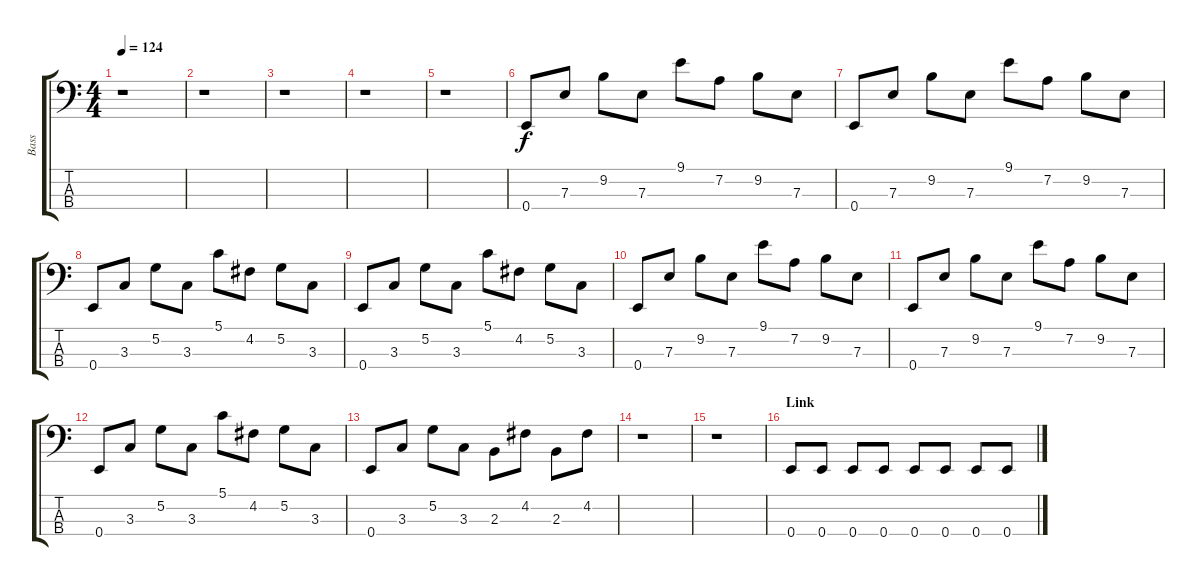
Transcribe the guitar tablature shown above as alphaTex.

\track ("Bass" "Bass") {instrument electricbasspick}
\staff {score tabs}
\tuning (G2 D2 A1 E1) {hide}
\ts (4 4)
\tempo 124
\clef f4
\ks c
r.1{dy f} |
r.1 |
r.1 |
r.1 |
r.1 |
0.4.8 7.3.8 9.2.8 7.3.8 9.1.8 7.2.8 9.2.8 7.3.8 |
0.4.8 7.3.8 9.2.8 7.3.8 9.1.8 7.2.8 9.2.8 7.3.8 |
0.4.8 3.3.8 5.2.8 3.3.8 5.1.8 4.2.8 5.2.8 3.3.8 |
0.4.8 3.3.8 5.2.8 3.3.8 5.1.8 4.2.8 5.2.8 3.3.8 |
0.4.8 7.3.8 9.2.8 7.3.8 9.1.8 7.2.8 9.2.8 7.3.8 |
0.4.8 7.3.8 9.2.8 7.3.8 9.1.8 7.2.8 9.2.8 7.3.8 |
0.4.8 3.3.8 5.2.8 3.3.8 5.1.8 4.2.8 5.2.8 3.3.8 |
0.4.8 3.3.8 5.2.8 3.3.8 2.3.8 4.2.8 2.3.8 4.2.8 |
\section ("" "")
r.1 |
r.1 |
\section ("" "Link")
0.4.8 0.4.8 0.4.8 0.4.8 0.4.8 0.4.8 0.4.8 0.4.8
